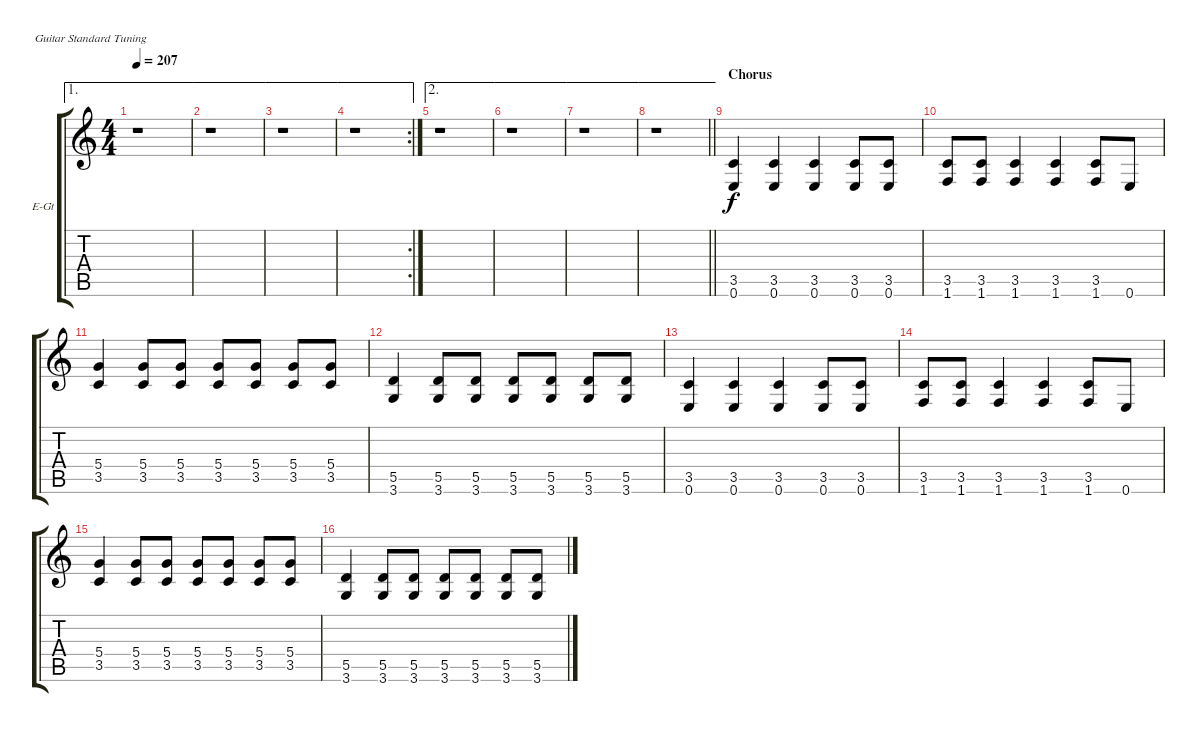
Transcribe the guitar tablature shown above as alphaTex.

\defaultSystemsLayout 4
\bracketExtendMode groupsimilarinstruments
\firstSystemTrackNameOrientation horizontal
\otherSystemsTrackNameOrientation horizontal
\track ("Guitar 2" "E-Gt") {instrument distortionguitar}
\staff {score tabs}
\tuning (E4 B3 G3 D3 A2 E2)
\ae 1
\ts (4 4)
\tempo 207
\clef g2
\ks c
r.1{dy f} |
\ae 1
r.1 |
\ae 1
r.1 |
\ae 1
\rc 2
r.1 |
\ae 2
r.1 |
\ae 2
r.1 |
\ae 2
r.1 |
\ae 2
\barLineRight lightlight
r.1 |
\section ("" "Chorus")
(3.5 0.6).4 (3.5 0.6).4 (3.5 0.6).4 (3.5 0.6).8 (3.5 0.6).8 |
(3.5 1.6).8 (3.5 1.6).8 (3.5 1.6).4 (3.5 1.6).4 (3.5 1.6).8 0.6.8 |
(3.5 5.4).4 (3.5 5.4).8 (3.5 5.4).8 (3.5 5.4).8 (3.5 5.4).8 (3.5 5.4).8 (3.5 5.4).8 |
(3.6 5.5).4 (3.6 5.5).8 (3.6 5.5).8 (3.6 5.5).8 (3.6 5.5).8 (3.6 5.5).8 (3.6 5.5).8 |
(3.5 0.6).4 (3.5 0.6).4 (3.5 0.6).4 (3.5 0.6).8 (3.5 0.6).8 |
(3.5 1.6).8 (3.5 1.6).8 (3.5 1.6).4 (3.5 1.6).4 (3.5 1.6).8 0.6.8 |
(3.5 5.4).4 (3.5 5.4).8 (3.5 5.4).8 (3.5 5.4).8 (3.5 5.4).8 (3.5 5.4).8 (3.5 5.4).8 |
(3.6 5.5).4 (3.6 5.5).8 (3.6 5.5).8 (3.6 5.5).8 (3.6 5.5).8 (3.6 5.5).8 (3.6 5.5).8
